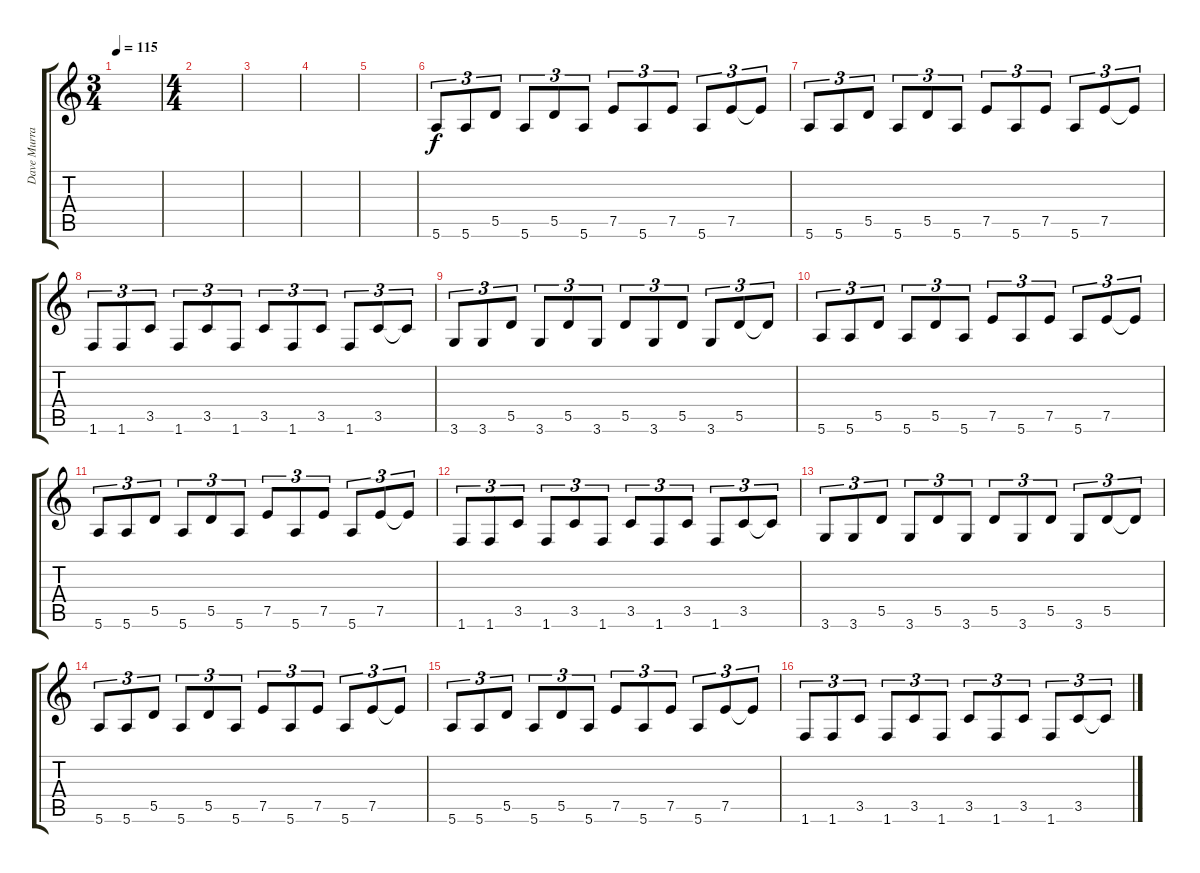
\track ("Dave Murray" "Dave Murra") {instrument acousticguitarsteel}
\staff {score tabs}
\tuning (E4 B3 G3 D3 A2 E2) {hide}
\ts (3 4)
\tempo 115
\clef g2
\ks c
|
\ts (4 4)
|
|
|
|
5.6.8{tu (3 2)} 5.6.8{tu (3 2)} 5.5.8{tu (3 2)} 5.6.8{tu (3 2)} 5.5.8{tu (3 2)} 5.6.8{tu (3 2)} 7.5.8{tu (3 2)} 5.6.8{tu (3 2)} 7.5.8{tu (3 2)} 5.6.8{tu (3 2)} 7.5.8{tu (3 2)} 7.5{t}.8{tu (3 2)} |
5.6.8{tu (3 2)} 5.6.8{tu (3 2)} 5.5.8{tu (3 2)} 5.6.8{tu (3 2)} 5.5.8{tu (3 2)} 5.6.8{tu (3 2)} 7.5.8{tu (3 2)} 5.6.8{tu (3 2)} 7.5.8{tu (3 2)} 5.6.8{tu (3 2)} 7.5.8{tu (3 2)} 7.5{t}.8{tu (3 2)} |
1.6.8{tu (3 2)} 1.6.8{tu (3 2)} 3.5.8{tu (3 2)} 1.6.8{tu (3 2)} 3.5.8{tu (3 2)} 1.6.8{tu (3 2)} 3.5.8{tu (3 2)} 1.6.8{tu (3 2)} 3.5.8{tu (3 2)} 1.6.8{tu (3 2)} 3.5.8{tu (3 2)} 3.5{t}.8{tu (3 2)} |
3.6.8{tu (3 2)} 3.6.8{tu (3 2)} 5.5.8{tu (3 2)} 3.6.8{tu (3 2)} 5.5.8{tu (3 2)} 3.6.8{tu (3 2)} 5.5.8{tu (3 2)} 3.6.8{tu (3 2)} 5.5.8{tu (3 2)} 3.6.8{tu (3 2)} 5.5.8{tu (3 2)} 5.5{t}.8{tu (3 2)} |
5.6.8{tu (3 2)} 5.6.8{tu (3 2)} 5.5.8{tu (3 2)} 5.6.8{tu (3 2)} 5.5.8{tu (3 2)} 5.6.8{tu (3 2)} 7.5.8{tu (3 2)} 5.6.8{tu (3 2)} 7.5.8{tu (3 2)} 5.6.8{tu (3 2)} 7.5.8{tu (3 2)} 7.5{t}.8{tu (3 2)} |
5.6.8{tu (3 2)} 5.6.8{tu (3 2)} 5.5.8{tu (3 2)} 5.6.8{tu (3 2)} 5.5.8{tu (3 2)} 5.6.8{tu (3 2)} 7.5.8{tu (3 2)} 5.6.8{tu (3 2)} 7.5.8{tu (3 2)} 5.6.8{tu (3 2)} 7.5.8{tu (3 2)} 7.5{t}.8{tu (3 2)} |
1.6.8{tu (3 2)} 1.6.8{tu (3 2)} 3.5.8{tu (3 2)} 1.6.8{tu (3 2)} 3.5.8{tu (3 2)} 1.6.8{tu (3 2)} 3.5.8{tu (3 2)} 1.6.8{tu (3 2)} 3.5.8{tu (3 2)} 1.6.8{tu (3 2)} 3.5.8{tu (3 2)} 3.5{t}.8{tu (3 2)} |
3.6.8{tu (3 2)} 3.6.8{tu (3 2)} 5.5.8{tu (3 2)} 3.6.8{tu (3 2)} 5.5.8{tu (3 2)} 3.6.8{tu (3 2)} 5.5.8{tu (3 2)} 3.6.8{tu (3 2)} 5.5.8{tu (3 2)} 3.6.8{tu (3 2)} 5.5.8{tu (3 2)} 5.5{t}.8{tu (3 2)} |
5.6.8{tu (3 2)} 5.6.8{tu (3 2)} 5.5.8{tu (3 2)} 5.6.8{tu (3 2)} 5.5.8{tu (3 2)} 5.6.8{tu (3 2)} 7.5.8{tu (3 2)} 5.6.8{tu (3 2)} 7.5.8{tu (3 2)} 5.6.8{tu (3 2)} 7.5.8{tu (3 2)} 7.5{t}.8{tu (3 2)} |
5.6.8{tu (3 2)} 5.6.8{tu (3 2)} 5.5.8{tu (3 2)} 5.6.8{tu (3 2)} 5.5.8{tu (3 2)} 5.6.8{tu (3 2)} 7.5.8{tu (3 2)} 5.6.8{tu (3 2)} 7.5.8{tu (3 2)} 5.6.8{tu (3 2)} 7.5.8{tu (3 2)} 7.5{t}.8{tu (3 2)} |
1.6.8{tu (3 2)} 1.6.8{tu (3 2)} 3.5.8{tu (3 2)} 1.6.8{tu (3 2)} 3.5.8{tu (3 2)} 1.6.8{tu (3 2)} 3.5.8{tu (3 2)} 1.6.8{tu (3 2)} 3.5.8{tu (3 2)} 1.6.8{tu (3 2)} 3.5.8{tu (3 2)} 3.5{t}.8{tu (3 2)}
